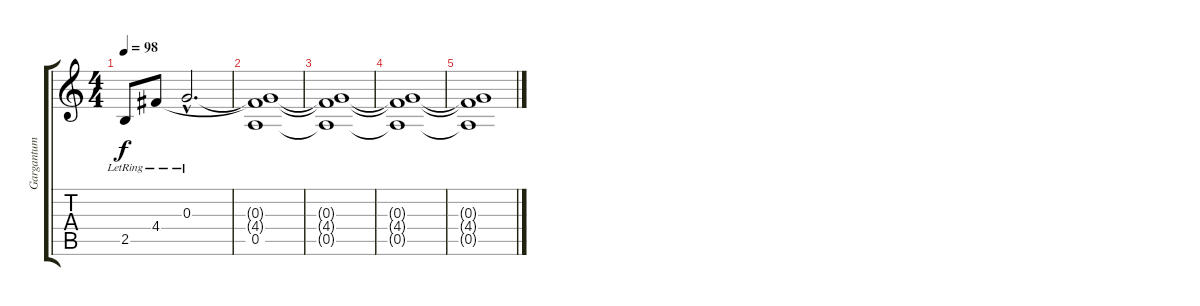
\track ("Gargantum" "Gargantum") {instrument overdrivenguitar}
\staff {score tabs}
\tuning (E4 B3 G3 D3 A2 E2) {hide}
\ts (4 4)
\tempo 98
\clef g2
\ks c
2.5{lr}.8{dy f} 4.4{lr}.8 0.3{hac lr}.2{d} |
(0.3{t} 4.4{t} 0.5).1 |
(0.3{t} 4.4{t} 0.5{t}).1{volume 0} |
(0.3{t} 4.4{t} 0.5{t}).1 |
(0.3{t} 4.4{t} 0.5{t}).1
